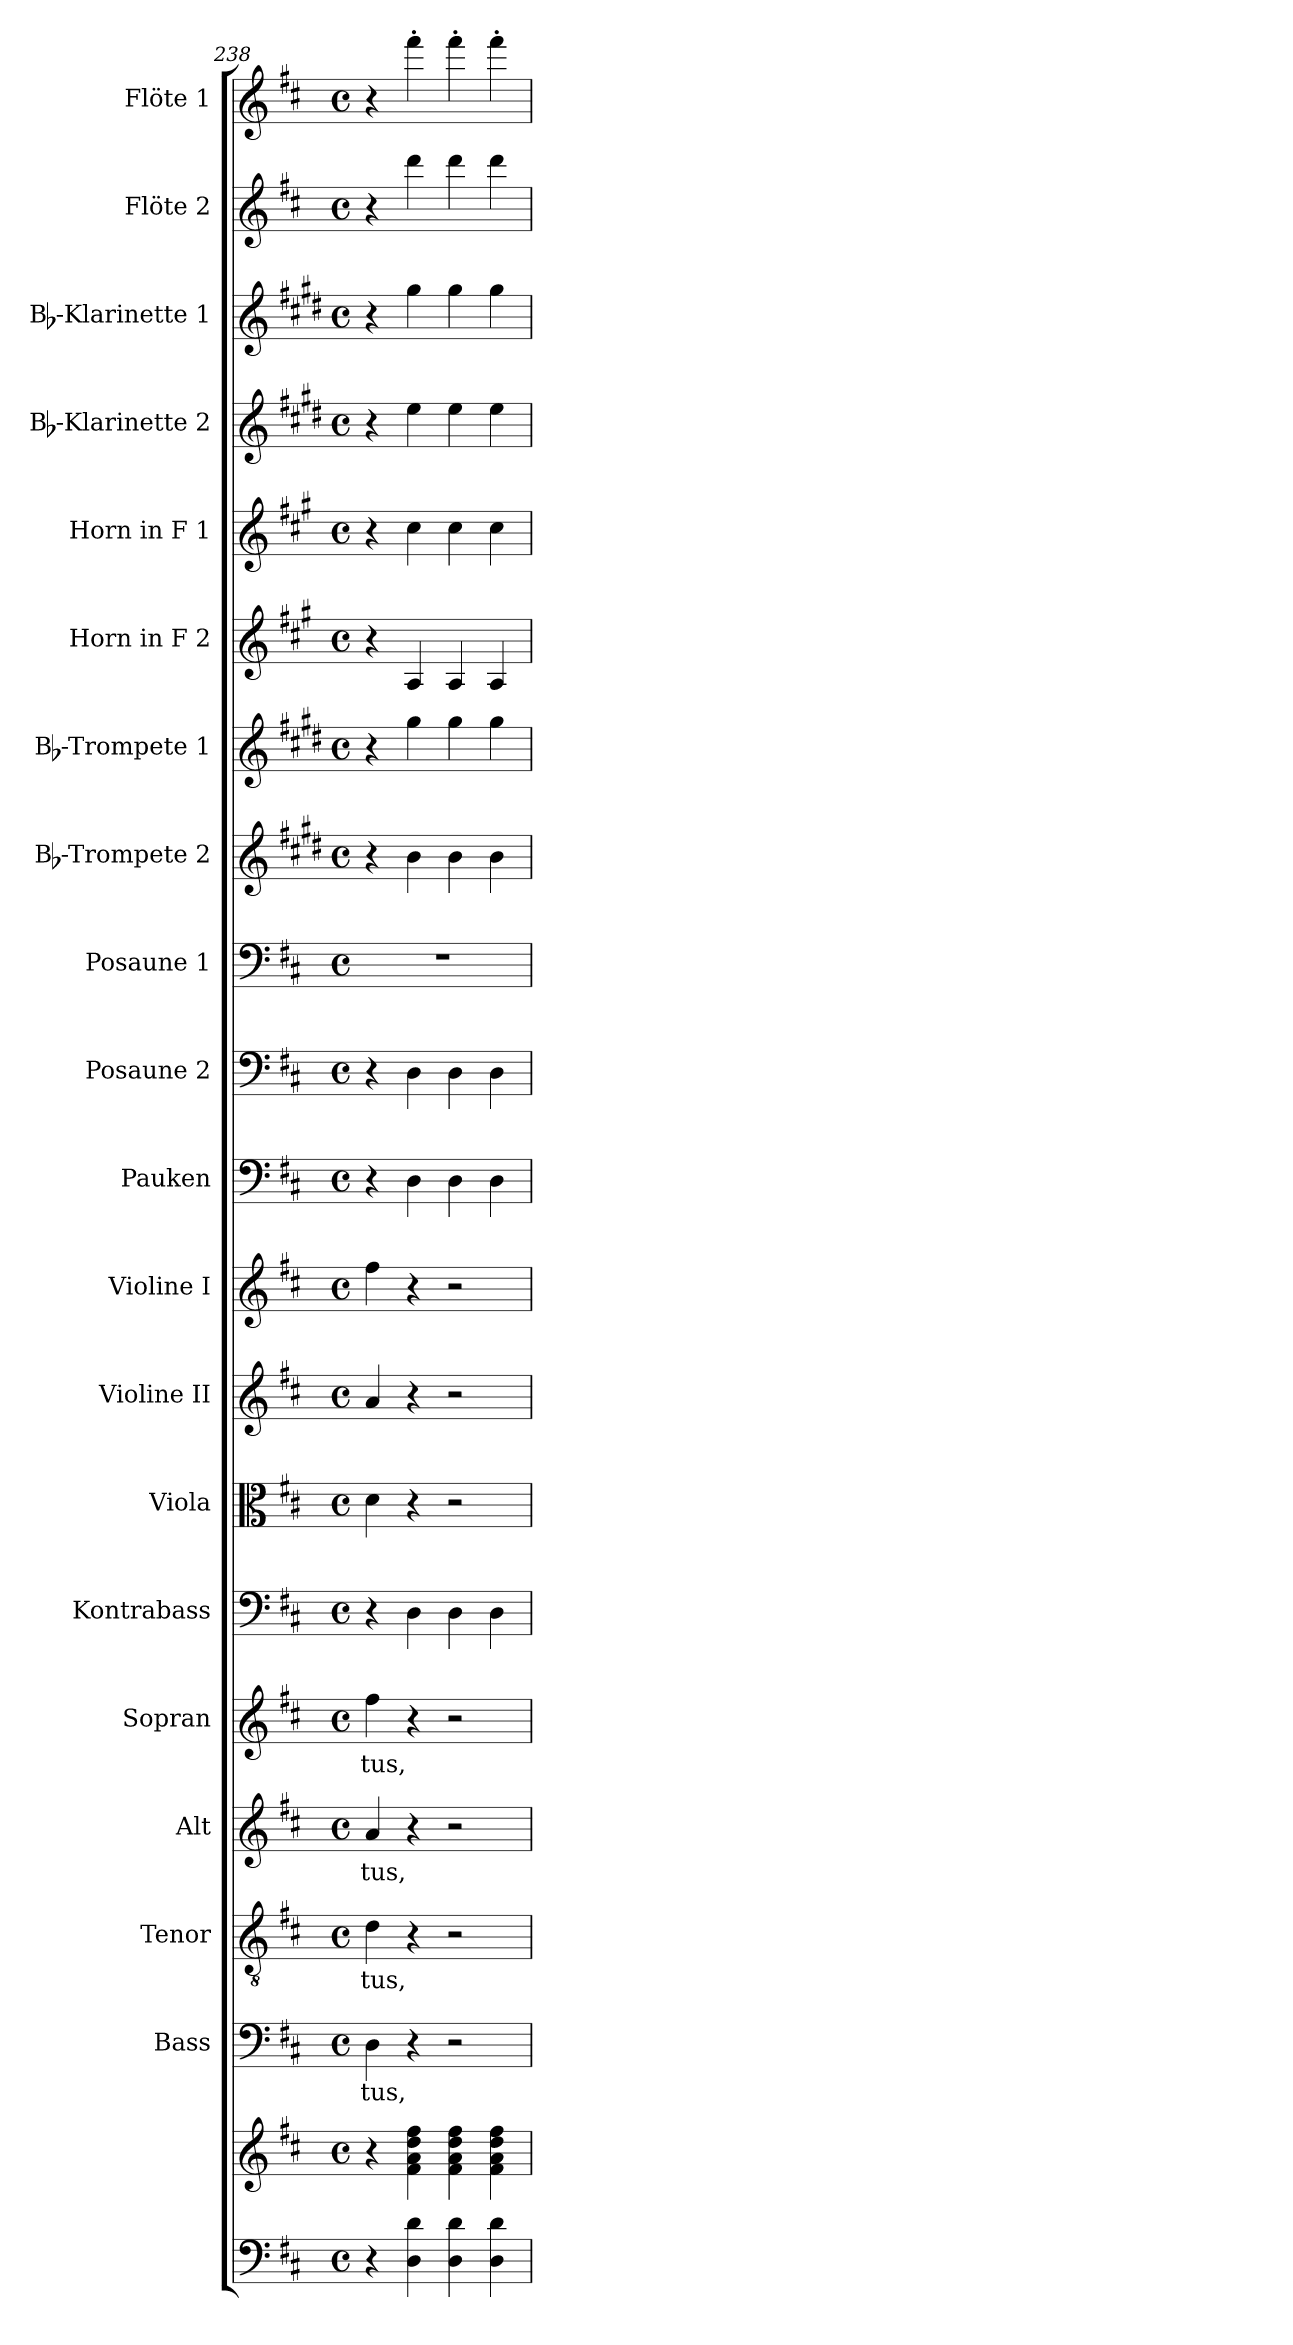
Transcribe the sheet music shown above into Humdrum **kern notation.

**kern	**kern	**kern	**text	**kern	**text	**kern	**text	**kern	**text	**kern	**kern	**kern	**kern	**kern	**kern	**kern	**kern	**kern	**kern	**kern	**kern	**kern	**kern	**kern
*part20	*part20	*part19	*part19	*part18	*part18	*part17	*part17	*part16	*part16	*part15	*part14	*part13	*part12	*part11	*part10	*part9	*part8	*part7	*part6	*part5	*part4	*part3	*part2	*part1
*staff21	*staff20	*staff19	*staff19	*staff18	*staff18	*staff17	*staff17	*staff16	*staff16	*staff15	*staff14	*staff13	*staff12	*staff11	*staff10	*staff9	*staff8	*staff7	*staff6	*staff5	*staff4	*staff3	*staff2	*staff1
*	*	*I"Bass	*	*I"Tenor	*	*I"Alt	*	*I"Sopran	*	*I"Kontrabass	*I"Viola	*I"Violine II	*I"Violine I	*I"Pauken	*I"Posaune 2	*I"Posaune 1	*I"Bb-Trompete 2	*I"Bb-Trompete 1	*I"Horn in F 2	*I"Horn in F 1	*I"Bb-Klarinette 2	*I"Bb-Klarinette 1	*I"Flöte 2	*I"Flöte 1
*	*	*I'B.	*	*I'T.	*	*I'A.	*	*I'S.	*	*I'Kb.	*I'Vla.	*I'Vl. II	*I'Vl. I	*I'Pk.	*I'Pos. 2	*I'Pos. 1	*I'Bb Trp. 2	*I'Bb Trp. 1	*	*	*I'Bb Kl. 2	*I'Bb Kl. 1	*I'Fl. 2	*I'Fl. 1
*clefF4	*clefG2	*clefF4	*	*clefGv2	*	*clefG2	*	*clefG2	*	*clefF4	*clefC3	*clefG2	*clefG2	*clefF4	*clefF4	*clefF4	*clefG2	*clefG2	*clefG2	*clefG2	*clefG2	*clefG2	*clefG2	*clefG2
*	*	*	*	*	*	*	*	*	*	*ITrd7c12	*	*	*	*	*	*	*ITrd1c2	*ITrd1c2	*ITrd4c7	*ITrd4c7	*ITrd1c2	*ITrd1c2	*	*
*k[f#c#]	*k[f#c#]	*k[f#c#]	*	*k[f#c#]	*	*k[f#c#]	*	*k[f#c#]	*	*k[f#c#]	*k[f#c#]	*k[f#c#]	*k[f#c#]	*k[f#c#]	*k[f#c#]	*k[f#c#]	*k[f#c#]	*k[f#c#]	*k[f#c#]	*k[f#c#]	*k[f#c#]	*k[f#c#]	*k[f#c#]	*k[f#c#]
*D:	*D:	*D:	*	*D:	*	*D:	*	*D:	*	*D:	*D:	*D:	*D:	*D:	*D:	*D:	*D:	*D:	*D:	*D:	*D:	*D:	*D:	*D:
*M4/4	*M4/4	*M4/4	*	*M4/4	*	*M4/4	*	*M4/4	*	*M4/4	*M4/4	*M4/4	*M4/4	*M4/4	*M4/4	*M4/4	*M4/4	*M4/4	*M4/4	*M4/4	*M4/4	*M4/4	*M4/4	*M4/4
*met(c)	*met(c)	*met(c)	*	*met(c)	*	*met(c)	*	*met(c)	*	*met(c)	*met(c)	*met(c)	*met(c)	*met(c)	*met(c)	*met(c)	*met(c)	*met(c)	*met(c)	*met(c)	*met(c)	*met(c)	*met(c)	*met(c)
=238	=238	=238	=238	=238	=238	=238	=238	=238	=238	=238	=238	=238	=238	=238	=238	=238	=238	=238	=238	=238	=238	=238	=238	=238
!	!	!	!LO:LY:b	!	!LO:LY:b	!	!LO:LY:b	!	!LO:LY:b	!	!	!	!	!	!	!	!	!	!	!	!	!	!	!
4r	4r	4D\	-tus,	4d\	-tus,	4a/	-tus,	4ff#\	-tus,	4r	4d\	4a/	4ff#\	4r	4r	1r	4r	4r	4r	4r	4r	4r	4r	4r
4D\ 4d\	4f#\ 4a\ 4dd\ 4ff#\	4r	.	4r	.	4r	.	4r	.	4DD\	4r	4r	4r	4D\	4D\	.	4a\	4ff#\	4D/	4f#\	4dd\	4ff#\	4ddd\	4fff#'>\
4D\ 4d\	4f#\ 4a\ 4dd\ 4ff#\	2r	.	2r	.	2r	.	2r	.	4DD\	2r	2r	2r	4D\	4D\	.	4a\	4ff#\	4D/	4f#\	4dd\	4ff#\	4ddd\	4fff#'>\
4D\ 4d\	4f#\ 4a\ 4dd\ 4ff#\	.	.	.	.	.	.	.	.	4DD\	.	.	.	4D\	4D\	.	4a\	4ff#\	4D/	4f#\	4dd\	4ff#\	4ddd\	4fff#'>\
=	=	=	=	=	=	=	=	=	=	=	=	=	=	=	=	=	=	=	=	=	=	=	=	=
*-	*-	*-	*-	*-	*-	*-	*-	*-	*-	*-	*-	*-	*-	*-	*-	*-	*-	*-	*-	*-	*-	*-	*-	*-
